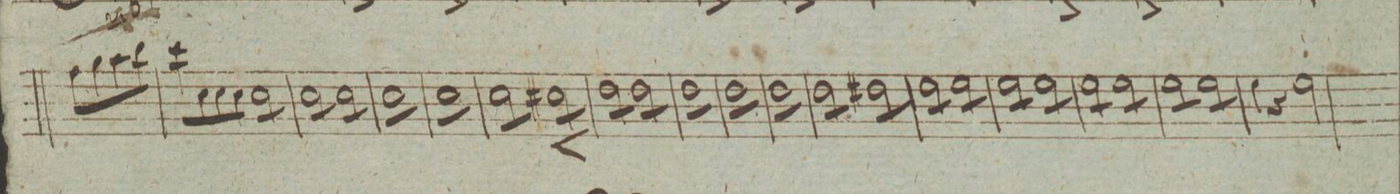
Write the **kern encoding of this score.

**kern	**dynam
*I"Oboie 1mo	*
*clefG2	*
*k[]	*
*met(c|)	*
*M2/2	*
8ff\L	.
8gg\	.
8aa\	.
8bb\J	.
=21	=21
8ccc\L	.
8cc\	.
8cc\	.
8cc\J	.
*tremolo	*
8cc\L	.
8cc\	.
8cc\	.
8cc\J	.
=22	=22
8cc\L	.
8cc\	.
8cc\	.
8cc\J	.
8cc\L	.
8cc\	.
8cc\	.
8cc\J	.
=23	=23
8cc\L	.
8cc\	.
8cc\	.
8cc\	.
8cc\	.
8cc\	.
8cc\	.
8cc\J	.
=24	=24
8cc\L	.
8cc\	.
8cc\	.
8cc\	.
8cc\	.
8cc\	.
8cc\	.
8cc\J	.
=25	=25
8cc\L	.
8cc\	.
8cc\	.
8cc\J	.
8cc#X\L	<
8cc#\	.
8cc#\	.
8cc#\J	[[
=26	=26
8dd\L	.
8dd\	.
8dd\	.
8dd\J	.
8dd\L	.
8dd\	.
8dd\	.
8dd\J	.
=27	=27
8dd\L	.
8dd\	.
8dd\	.
8dd\	.
8dd\	.
8dd\	.
8dd\	.
8dd\J	.
=28	=28
8dd\L	.
8dd\	.
8dd\	.
8dd\	.
8dd\	.
8dd\	.
8dd\	.
8dd\J	.
=29	=29
8dd\L	.
8dd\	.
8dd\	.
8dd\	.
8dd\	.
8dd\	.
8dd\	.
8dd\J	.
=30	=30
8dd\L	.
8dd\	.
8dd\	.
8dd\J	.
8dd#X\L	.
8dd#\	.
8dd#\	.
8dd#\J	.
=31	=31
8ee\L	.
8ee\	.
8ee\	.
8ee\J	.
8ee\L	.
8ee\	.
8ee\	.
8ee\J	.
=32	=32
8ee\L	.
8ee\	.
8ee\	.
8ee\J	.
8ee\L	.
8ee\	.
8ee\	.
8ee\J	.
=33	=33
8ee\L	.
8ee\	.
8ee\	.
8ee\J	.
8ee\L	.
8ee\	.
8ee\	.
8ee\J	.
=34	=34
8ee\L	.
8ee\	.
8ee\	.
8ee\J	.
8ee\L	.
8ee\	.
8ee\	.
8ee\J	.
*Xtremolo	*
=35	=35
4ee\	.
4r	.
2ee\	.
=36	=36
*-	*-
